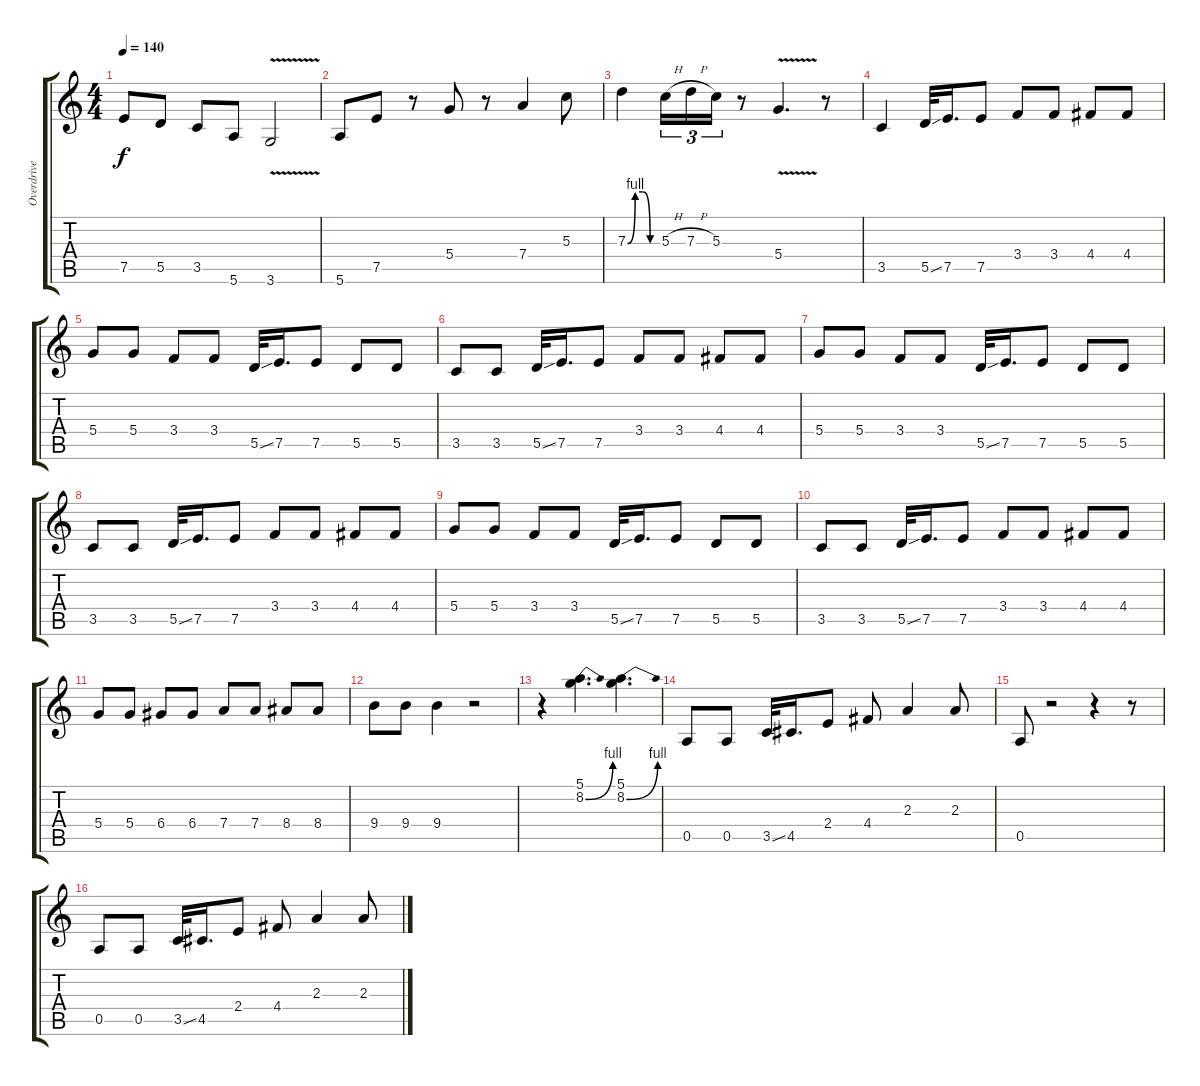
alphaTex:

\track ("Overdrive Gtr 2" "Overdrive ") {instrument overdrivenguitar}
\staff {score tabs}
\tuning (E4 B3 G3 D3 A2 E2) {hide}
\ts (4 4)
\tempo 140
\clef g2
\ks c
7.5.8{dy f} 5.5.8 3.5.8 5.6.8 3.6{v}.2 |
5.6.8 7.5.8 r.8 5.4.8 r.8 7.4.4 5.3.8 |
7.3{be (custom 0 0 15 4 30 4 45 0 60 0)}.4 5.3{h}.16{tu (3 2)} 7.3{h}.16{tu (3 2)} 5.3.16{tu (3 2)} r.8 5.4{v}.4{d} r.8 |
3.5.4 5.5{ss}.32 7.5.16{d} 7.5.8 3.4.8 3.4.8 4.4.8 4.4.8 |
5.4.8 5.4.8 3.4.8 3.4.8 5.5{ss}.32 7.5.16{d} 7.5.8 5.5.8 5.5.8 |
3.5.8 3.5.8 5.5{ss}.32 7.5.16{d} 7.5.8 3.4.8 3.4.8 4.4.8 4.4.8 |
5.4.8 5.4.8 3.4.8 3.4.8 5.5{ss}.32 7.5.16{d} 7.5.8 5.5.8 5.5.8 |
3.5.8 3.5.8 5.5{ss}.32 7.5.16{d} 7.5.8 3.4.8 3.4.8 4.4.8 4.4.8 |
5.4.8 5.4.8 3.4.8 3.4.8 5.5{ss}.32 7.5.16{d} 7.5.8 5.5.8 5.5.8 |
3.5.8 3.5.8 5.5{ss}.32 7.5.16{d} 7.5.8 3.4.8 3.4.8 4.4.8 4.4.8 |
5.4.8 5.4.8 6.4.8 6.4.8 7.4.8 7.4.8 8.4.8 8.4.8 |
9.4.8 9.4.8 9.4.4 r.2 |
r.4 (5.1 8.2{be (bend 0 0 60 4)}).4{d} (5.1 8.2{be (bend 0 0 60 4)}).4{d} |
0.5.8 0.5.8 3.5{ss}.32 4.5.16{d} 2.4.8 4.4.8 2.3.4 2.3.8 |
0.5.8 r.2 r.4 r.8 |
0.5.8 0.5.8 3.5{ss}.32 4.5.16{d} 2.4.8 4.4.8 2.3.4 2.3.8
